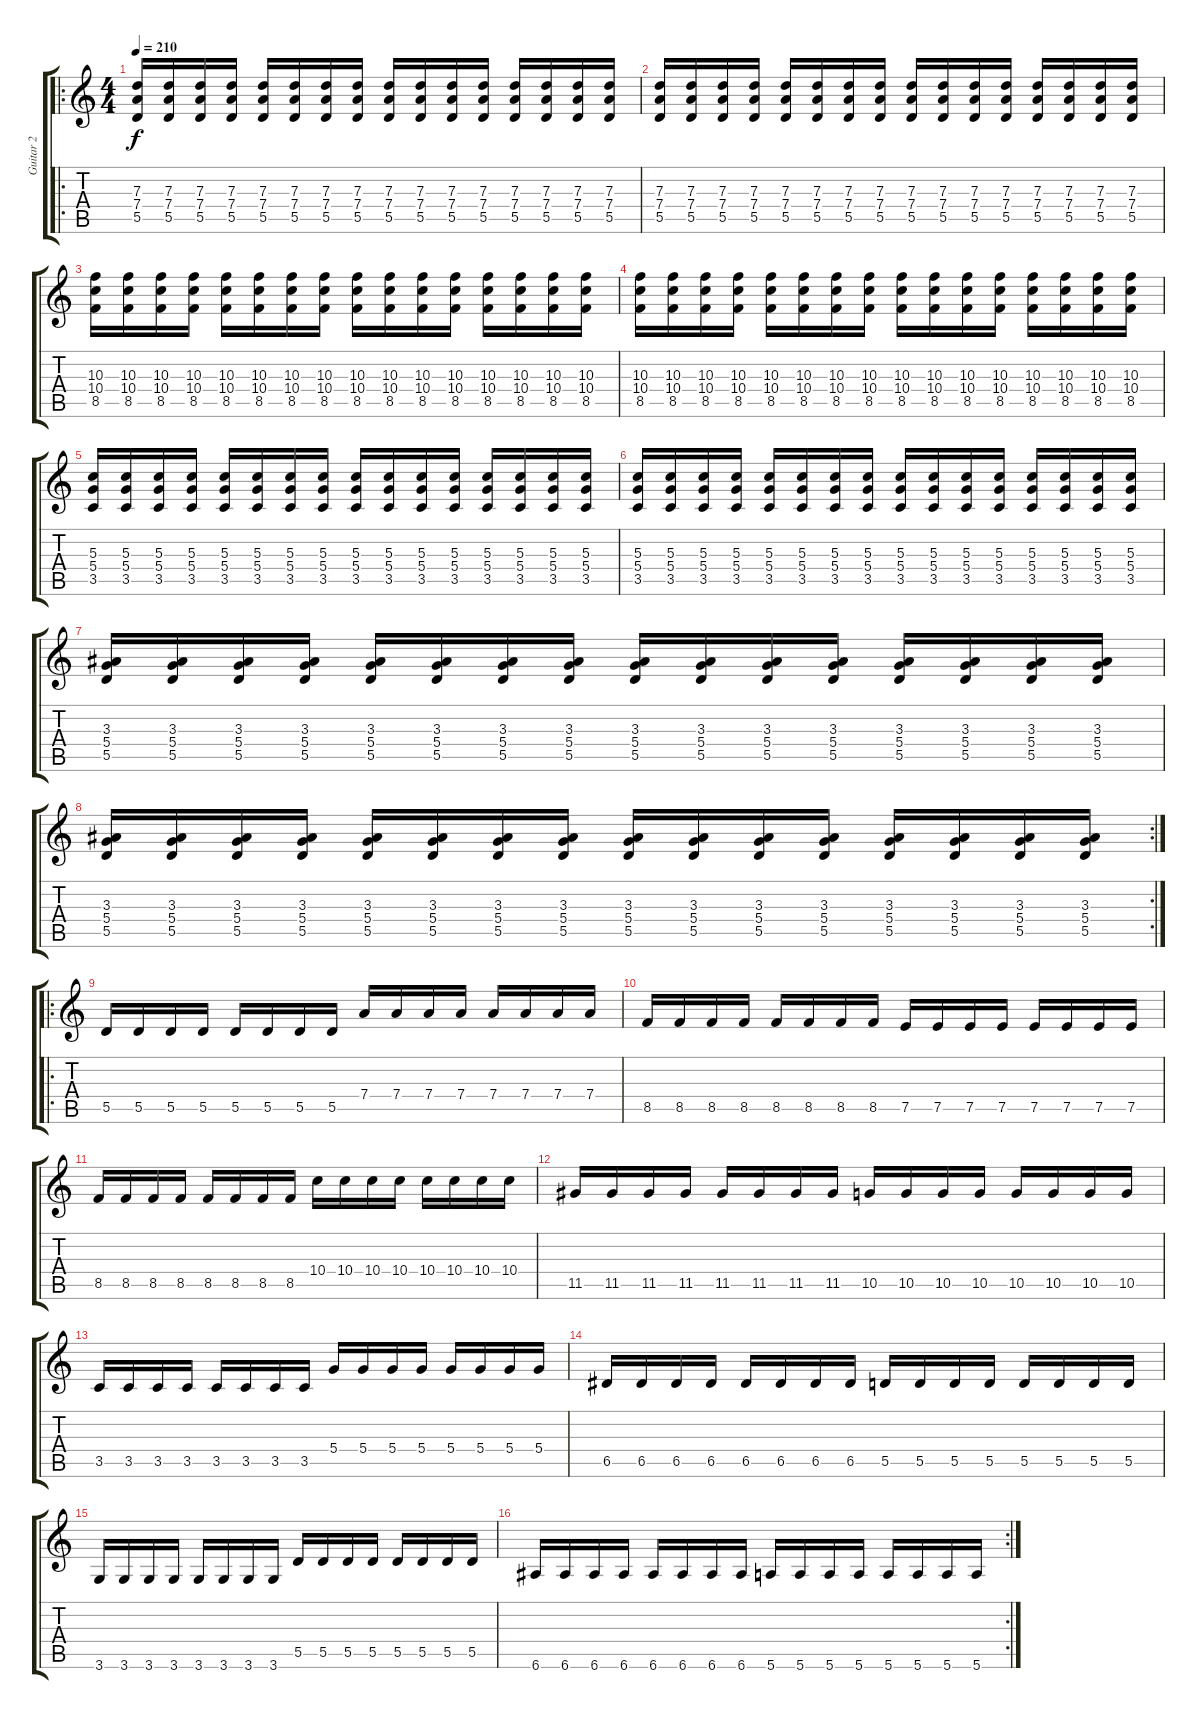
\track ("Guitar 2" "Guitar 2") {instrument distortionguitar}
\staff {score tabs}
\tuning (E4 B3 G3 D3 A2 E2) {hide}
\ro
\ts (4 4)
\tempo 210
\clef g2
\ks c
(7.3 7.4 5.5).16{dy f instrument distortionguitar} (7.3 7.4 5.5).16 (7.3 7.4 5.5).16 (7.3 7.4 5.5).16 (7.3 7.4 5.5).16 (7.3 7.4 5.5).16 (7.3 7.4 5.5).16 (7.3 7.4 5.5).16 (7.3 7.4 5.5).16 (7.3 7.4 5.5).16 (7.3 7.4 5.5).16 (7.3 7.4 5.5).16 (7.3 7.4 5.5).16 (7.3 7.4 5.5).16 (7.3 7.4 5.5).16 (7.3 7.4 5.5).16 |
(7.3 7.4 5.5).16 (7.3 7.4 5.5).16 (7.3 7.4 5.5).16 (7.3 7.4 5.5).16 (7.3 7.4 5.5).16 (7.3 7.4 5.5).16 (7.3 7.4 5.5).16 (7.3 7.4 5.5).16 (7.3 7.4 5.5).16 (7.3 7.4 5.5).16 (7.3 7.4 5.5).16 (7.3 7.4 5.5).16 (7.3 7.4 5.5).16 (7.3 7.4 5.5).16 (7.3 7.4 5.5).16 (7.3 7.4 5.5).16 |
(10.3 10.4 8.5).16 (10.3 10.4 8.5).16 (10.3 10.4 8.5).16 (10.3 10.4 8.5).16 (10.3 10.4 8.5).16 (10.3 10.4 8.5).16 (10.3 10.4 8.5).16 (10.3 10.4 8.5).16 (10.3 10.4 8.5).16 (10.3 10.4 8.5).16 (10.3 10.4 8.5).16 (10.3 10.4 8.5).16 (10.3 10.4 8.5).16 (10.3 10.4 8.5).16 (10.3 10.4 8.5).16 (10.3 10.4 8.5).16 |
(10.3 10.4 8.5).16 (10.3 10.4 8.5).16 (10.3 10.4 8.5).16 (10.3 10.4 8.5).16 (10.3 10.4 8.5).16 (10.3 10.4 8.5).16 (10.3 10.4 8.5).16 (10.3 10.4 8.5).16 (10.3 10.4 8.5).16 (10.3 10.4 8.5).16 (10.3 10.4 8.5).16 (10.3 10.4 8.5).16 (10.3 10.4 8.5).16 (10.3 10.4 8.5).16 (10.3 10.4 8.5).16 (10.3 10.4 8.5).16 |
(5.3 5.4 3.5).16 (5.3 5.4 3.5).16 (5.3 5.4 3.5).16 (5.3 5.4 3.5).16 (5.3 5.4 3.5).16 (5.3 5.4 3.5).16 (5.3 5.4 3.5).16 (5.3 5.4 3.5).16 (5.3 5.4 3.5).16 (5.3 5.4 3.5).16 (5.3 5.4 3.5).16 (5.3 5.4 3.5).16 (5.3 5.4 3.5).16 (5.3 5.4 3.5).16 (5.3 5.4 3.5).16 (5.3 5.4 3.5).16 |
(5.3 5.4 3.5).16 (5.3 5.4 3.5).16 (5.3 5.4 3.5).16 (5.3 5.4 3.5).16 (5.3 5.4 3.5).16 (5.3 5.4 3.5).16 (5.3 5.4 3.5).16 (5.3 5.4 3.5).16 (5.3 5.4 3.5).16 (5.3 5.4 3.5).16 (5.3 5.4 3.5).16 (5.3 5.4 3.5).16 (5.3 5.4 3.5).16 (5.3 5.4 3.5).16 (5.3 5.4 3.5).16 (5.3 5.4 3.5).16 |
(3.3 5.4 5.5).16 (3.3 5.4 5.5).16 (3.3 5.4 5.5).16 (3.3 5.4 5.5).16 (3.3 5.4 5.5).16 (3.3 5.4 5.5).16 (3.3 5.4 5.5).16 (3.3 5.4 5.5).16 (3.3 5.4 5.5).16 (3.3 5.4 5.5).16 (3.3 5.4 5.5).16 (3.3 5.4 5.5).16 (3.3 5.4 5.5).16 (3.3 5.4 5.5).16 (3.3 5.4 5.5).16 (3.3 5.4 5.5).16 |
\rc 2
(3.3 5.4 5.5).16 (3.3 5.4 5.5).16 (3.3 5.4 5.5).16 (3.3 5.4 5.5).16 (3.3 5.4 5.5).16 (3.3 5.4 5.5).16 (3.3 5.4 5.5).16 (3.3 5.4 5.5).16 (3.3 5.4 5.5).16 (3.3 5.4 5.5).16 (3.3 5.4 5.5).16 (3.3 5.4 5.5).16 (3.3 5.4 5.5).16 (3.3 5.4 5.5).16 (3.3 5.4 5.5).16 (3.3 5.4 5.5).16 |
\ro
5.5.16 5.5.16 5.5.16 5.5.16 5.5.16 5.5.16 5.5.16 5.5.16 7.4.16 7.4.16 7.4.16 7.4.16 7.4.16 7.4.16 7.4.16 7.4.16 |
8.5.16 8.5.16 8.5.16 8.5.16 8.5.16 8.5.16 8.5.16 8.5.16 7.5.16 7.5.16 7.5.16 7.5.16 7.5.16 7.5.16 7.5.16 7.5.16 |
8.5.16 8.5.16 8.5.16 8.5.16 8.5.16 8.5.16 8.5.16 8.5.16 10.4.16 10.4.16 10.4.16 10.4.16 10.4.16 10.4.16 10.4.16 10.4.16 |
11.5.16 11.5.16 11.5.16 11.5.16 11.5.16 11.5.16 11.5.16 11.5.16 10.5.16 10.5.16 10.5.16 10.5.16 10.5.16 10.5.16 10.5.16 10.5.16 |
3.5.16 3.5.16 3.5.16 3.5.16 3.5.16 3.5.16 3.5.16 3.5.16 5.4.16 5.4.16 5.4.16 5.4.16 5.4.16 5.4.16 5.4.16 5.4.16 |
6.5.16 6.5.16 6.5.16 6.5.16 6.5.16 6.5.16 6.5.16 6.5.16 5.5.16 5.5.16 5.5.16 5.5.16 5.5.16 5.5.16 5.5.16 5.5.16 |
3.6.16 3.6.16 3.6.16 3.6.16 3.6.16 3.6.16 3.6.16 3.6.16 5.5.16 5.5.16 5.5.16 5.5.16 5.5.16 5.5.16 5.5.16 5.5.16 |
\rc 2
6.6.16 6.6.16 6.6.16 6.6.16 6.6.16 6.6.16 6.6.16 6.6.16 5.6.16 5.6.16 5.6.16 5.6.16 5.6.16 5.6.16 5.6.16 5.6.16
